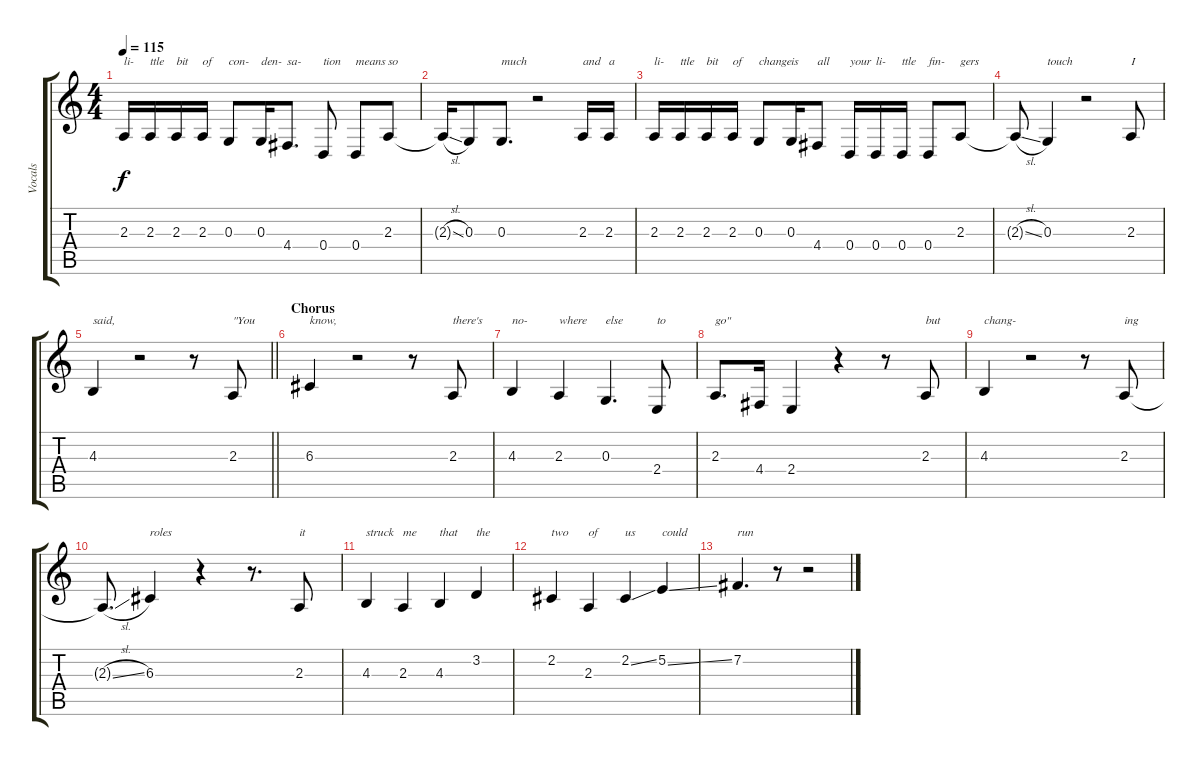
\track ("Vocals" "Vocals") {instrument lead6voice}
\staff {score tabs}
\tuning (E4 B3 G3 D3 A2 E2) {hide}
\ts (4 4)
\tempo 115
\clef g2
\ks c
2.3.16{txt "li-" dy f} 2.3.16{txt "ttle"} 2.3.16{txt "bit"} 2.3.16{txt "of"} 0.3.8{txt "con-"} 0.3.16{txt "den-"} 4.4.8{d txt "sa-"} 0.4.8{txt "tion"} 0.4.8{txt "means"} 2.3.8{txt "so"} |
2.3{sl t}.16 0.3.8 0.3.8{d txt "much"} r.2 2.3.16{txt "and"} 2.3.16{txt "a"} |
2.3.16{txt "li-"} 2.3.16{txt "ttle"} 2.3.16{txt "bit"} 2.3.16{txt "of"} 0.3.8{txt "change"} 0.3.16{txt "is"} 4.4.8{txt "all"} 0.4.16{txt "your"} 0.4.16{txt "li-"} 0.4.16{txt "ttle"} 0.4.8{txt "fin-"} 2.3.8{txt "gers"} |
2.3{sl t}.8 0.3.4{txt "touch"} r.2 2.3.8{txt "I"} |
\barLineRight lightlight
4.3.4{txt "said,"} r.2 r.8 2.3.8{txt "\"You"} |
\section ("" "Chorus")
6.3.4{txt "know,"} r.2 r.8 2.3.8{txt "there's"} |
4.3.4{txt "no-"} 2.3.4{txt "where"} 0.3.4{d txt "else"} 2.4.8{txt "to"} |
2.3.8{d txt "go\""} 4.4.16 2.4.4 r.4 r.8 2.3.8{txt "but"} |
4.3.4{txt "chang-"} r.2 r.8 2.3.8{txt "ing"} |
2.3{sl t}.8{d} 6.3.4{txt "roles"} r.4 r.8{d} 2.3.8{txt "it"} |
4.3.4{txt "struck"} 2.3.4{txt "me"} 4.3.4{txt "that"} 3.2.4{txt "the"} |
2.2.4{txt "two"} 2.3.4{txt "of"} 2.2{ss}.4{txt "us"} 5.2{ss}.4{txt "could"} |
7.2.4{d txt "run"} r.8 r.2
